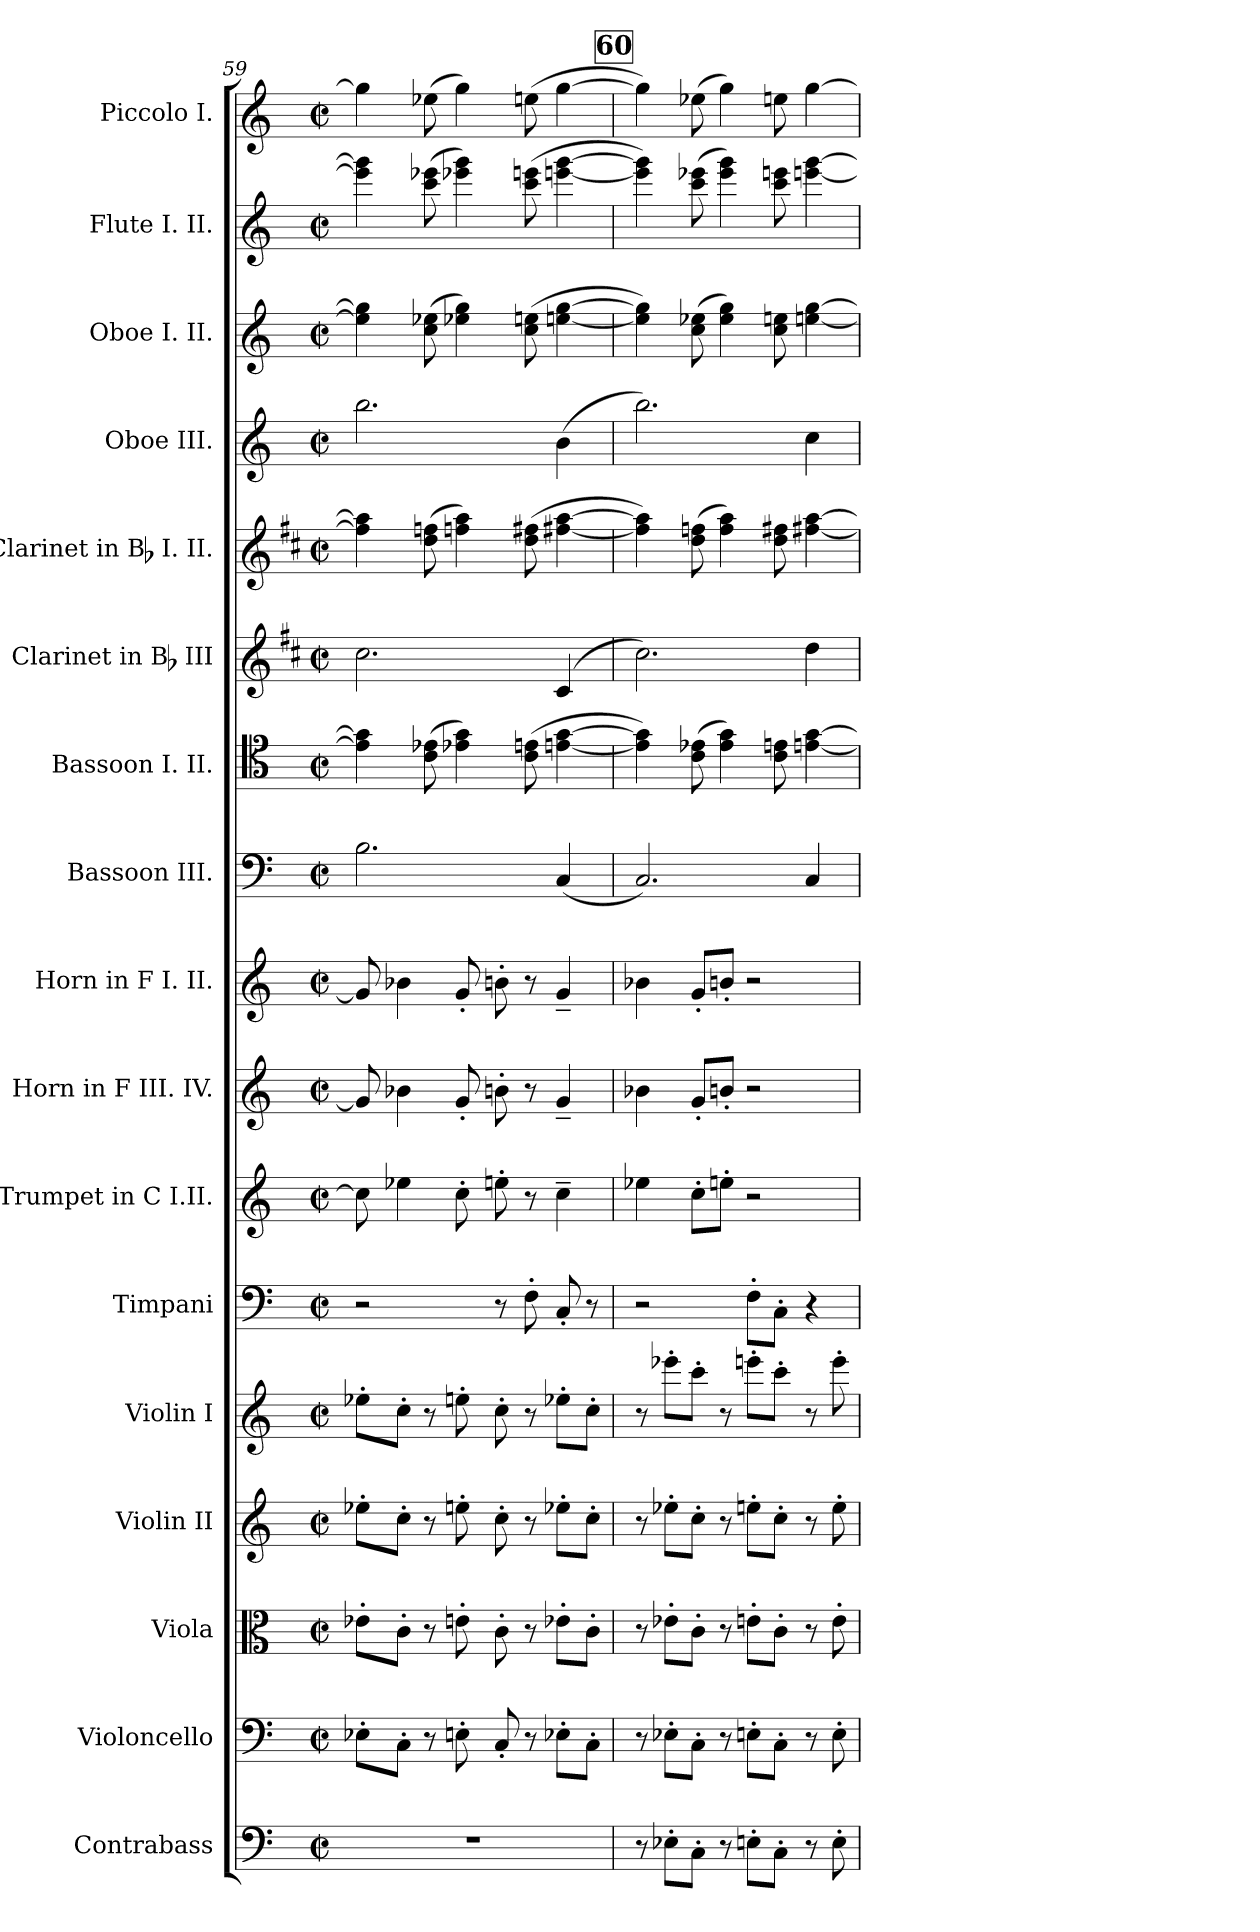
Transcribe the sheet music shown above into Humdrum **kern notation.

**kern	**kern	**kern	**kern	**kern	**kern	**kern	**kern	**kern	**kern	**kern	**kern	**kern	**kern	**kern	**kern	**kern
*part17	*part16	*part15	*part14	*part13	*part12	*part11	*part10	*part9	*part8	*part7	*part6	*part5	*part4	*part3	*part2	*part1
*staff17	*staff16	*staff15	*staff14	*staff13	*staff12	*staff11	*staff10	*staff9	*staff8	*staff7	*staff6	*staff5	*staff4	*staff3	*staff2	*staff1
*I"Contrabass	*I"Violoncello	*I"Viola	*I"Violin II	*I"Violin I	*I"Timpani	*I"Trumpet in C I.II.	*I"Horn in F III. IV.	*I"Horn in F I. II.	*I"Bassoon III.	*I"Bassoon I. II.	*I"Clarinet in Bb III	*I"Clarinet in Bb I. II.	*I"Oboe III.	*I"Oboe I. II.	*I"Flute I. II.	*I"Piccolo I.
*I'Cb.	*I'Vc.	*I'Vla.	*I'Vln. II	*I'Vln. I	*I'Timp.	*	*I'Hn.	*I'Hn.	*I'Bsn.	*I'Bsn.	*I'Cl.	*I'Cl.	*I'Ob.	*I'Ob.	*I'Fl.	*I'Picc.
*clefF4	*clefF4	*clefC3	*clefG2	*clefG2	*clefF4	*clefG2	*clefG2	*clefG2	*clefF4	*clefC4	*clefG2	*clefG2	*clefG2	*clefG2	*clefG2	*clefG2
*ITrd7c12	*	*	*	*	*	*	*ITrd4c7	*ITrd4c7	*	*	*ITrd1c2	*ITrd1c2	*	*	*	*ITrd-7c-12
*k[]	*k[]	*k[]	*k[]	*k[]	*k[]	*k[]	*k[b-]	*k[b-]	*k[]	*k[]	*k[]	*k[]	*k[]	*k[]	*k[]	*k[]
*C:	*C:	*C:	*C:	*C:	*C:	*C:	*F:	*F:	*C:	*C:	*C:	*C:	*C:	*C:	*C:	*C:
*M2/2	*M2/2	*M2/2	*M2/2	*M2/2	*M2/2	*M2/2	*M2/2	*M2/2	*M2/2	*M2/2	*M2/2	*M2/2	*M2/2	*M2/2	*M2/2	*M2/2
*met(c|)	*met(c|)	*met(c|)	*met(c|)	*met(c|)	*met(c|)	*met(c|)	*met(c|)	*met(c|)	*met(c|)	*met(c|)	*met(c|)	*met(c|)	*met(c|)	*met(c|)	*met(c|)	*met(c|)
=59	=59	=59	=59	=59	=59	=59	=59	=59	=59	=59	=59	=59	=59	=59	=59	=59
1r	8E-X'L	8e-X'L	8ee-X'L	8ee-X'L	2r	8cc]	8c]	8c]	2.B	4e] 4g]	2.b	4ee] 4gg]	2.bb	4ee] 4gg]	4eee] 4ggg]	4ggg]
.	8C'J	8c'J	8cc'J	8cc'J	.	4ee-X	4e-X	4e-X	.	.	.	.	.	.	.	.
.	8r	8r	8r	8r	.	.	.	.	.	(8c 8e-X	.	(8cc 8ee-X	.	(8cc 8ee-X	(8ccc 8eee-X	(8eee-X
.	8En'	8en'	8een'	8een'	.	8cc'	8c'	8c'	.	4e-X 4g)	.	4ee-X 4gg)	.	4ee-X 4gg)	4eee-X 4ggg)	4ggg)
.	8C'	8c'	8cc'	8cc'	8r	8een'	8en'	8en'	.	.	.	.	.	.	.	.
.	8r	8r	8r	8r	8F'	8r	8r	8r	.	(8c 8en	.	(8cc 8een	.	(8cc 8een	(8ccc 8eeen	(8eeen
.	8E-X'L	8e-X'L	8ee-X'L	8ee-X'L	8C'	4cc~	4c~	4c~	(4C	[4en [4g	(4B	[4een [4gg	(4b	[4een [4gg	[4eeen [4ggg	[4ggg
.	8C'J	8c'J	8cc'J	8cc'J	8r	.	.	.	.	.	.	.	.	.	.	.
!!LO:REH:place=s1:t=60
=60	=60	=60	=60	=60	=60	=60	=60	=60	=60	=60	=60	=60	=60	=60	=60	=60
8r	8r	8r	8r	8r	2r	4ee-X	4e-X	4e-X	2.C)	4e] 4g])	2.b)	4ee] 4gg])	2.bb)	4ee] 4gg])	4eee] 4ggg])	4ggg])
8EE-X'L	8E-X'L	8e-X'L	8ee-X'L	8eee-X'L	.	.	.	.	.	.	.	.	.	.	.	.
8CC'J	8C'J	8c'J	8cc'J	8ccc'J	.	8cc'L	8c'L	8c'L	.	(8c 8e-X	.	(8cc 8ee-X	.	(8cc 8ee-X	(8ccc 8eee-X	(8eee-X
8r	8r	8r	8r	8r	.	8een'J	8en'J	8en'J	.	4e- 4g)	.	4ee- 4gg)	.	4ee- 4gg)	4eee- 4ggg)	4ggg)
8EEn'L	8En'L	8en'L	8een'L	8eeen'L	8F'L	2r	2r	2r	.	.	.	.	.	.	.	.
8CC'J	8C'J	8c'J	8cc'J	8ccc'J	8C'J	.	.	.	.	8c 8eni	.	8cc 8eeni	.	8cc 8eeni	8ccc 8eeeni	8eeeni
8r	8r	8r	8r	8r	4r	.	.	.	4Ci	[4en [4g	4cci	[4een [4gg	4cci	[4een [4gg	[4eeen [4ggg	[4ggg
8EE'	8E'	8e'i	8ee'i	8eee'i	.	.	.	.	.	.	.	.	.	.	.	.
=	=	=	=	=	=	=	=	=	=	=	=	=	=	=	=	=
*-	*-	*-	*-	*-	*-	*-	*-	*-	*-	*-	*-	*-	*-	*-	*-	*-
